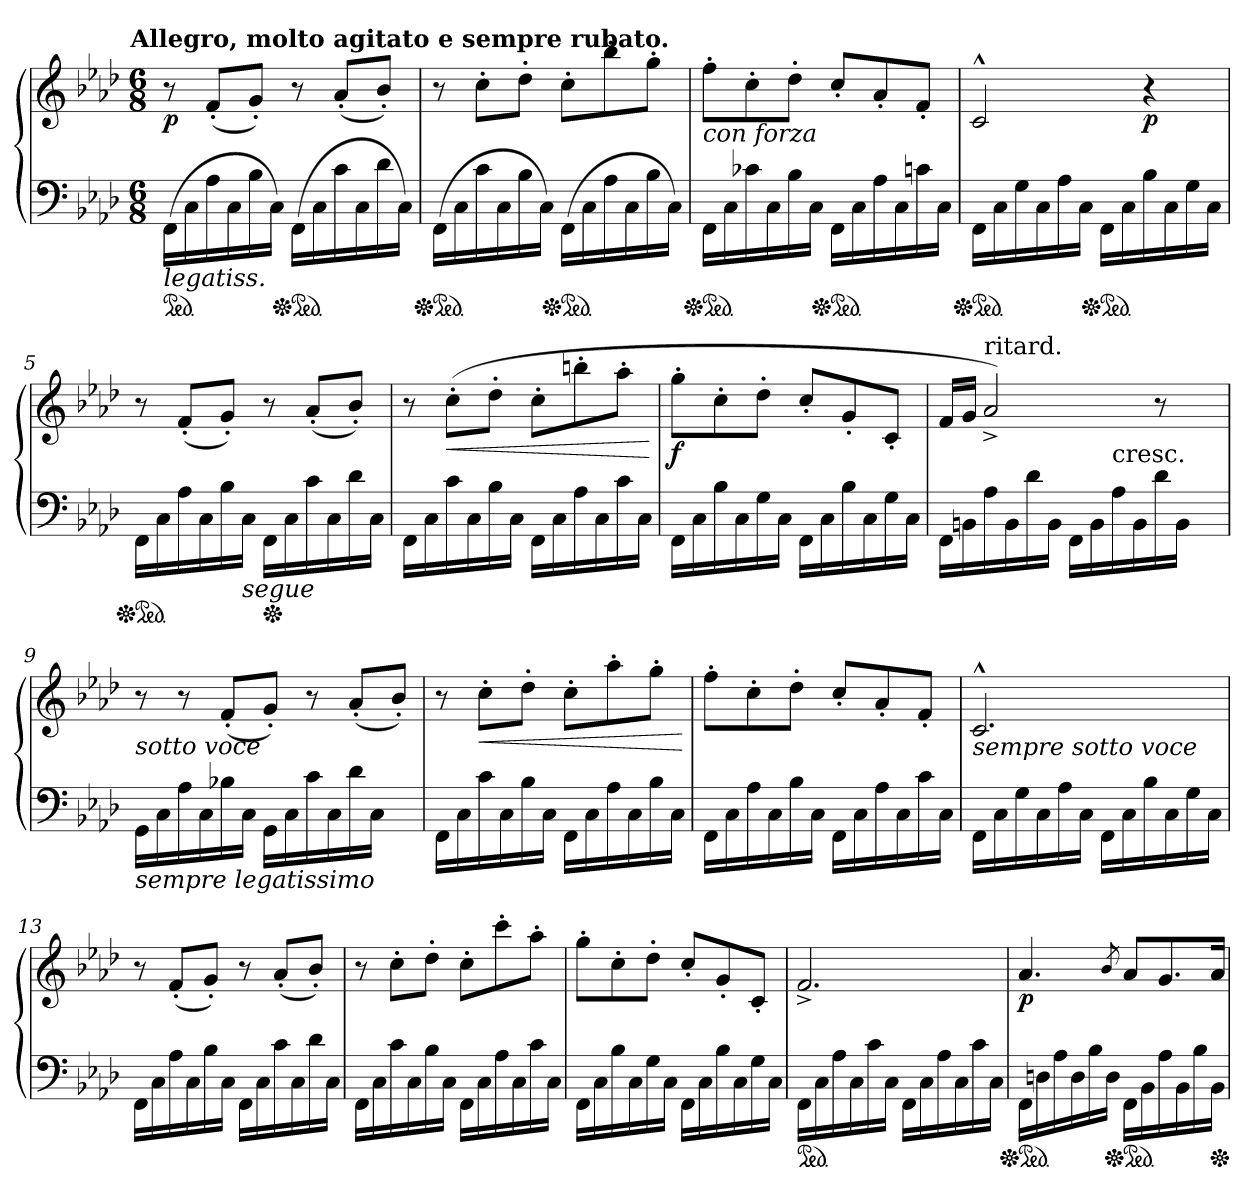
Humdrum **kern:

**kern	**kern	**dynam
*part1	*part1	*part1
*staff2	*staff1	*staff1/2
*clefF4	*clefG2	*
*k[b-e-a-d-]	*k[b-e-a-d-]	*
*f:	*f:	*
!!LO:TX:omd:t=Allegro, molto agitato e sempre rubato.
*M6/8	*M6/8	*
*MM144	*MM144	*
*ped	*	*
=1	=1	=1
!LO:TX:b:i:t=legatiss.	!	!
!	!	!LO:DY:b
(>16FF\LL	8r	p
16C\	.	.
16A-\	(<8f'</L	.
16C\	.	.
16B-\	8g'</J)	.
16C\JJ)	.	.
*Xped	*	*
*ped	*	*
(>16FF\LL	8r	.
16C\	.	.
16c\	(<8a-'</L	.
16C\	.	.
16d-\	8b-'</J)	.
16C\JJ)	.	.
=2	=2	=2
*Xped	*	*
*ped	*	*
!	!	!LO:DY:b
(16FF\LL	8r	cresc.
16C\	.	.
16c\	8cc'>\L	.
16C\	.	.
16B-\	8dd-'>\J	.
16C\JJ)	.	.
*Xped	*	*
*ped	*	*
(16FF\LL	8cc'>\L	.
16C\	.	.
16A-\	8bb-'>\	.
16C\	.	.
16B-\	8gg'>\J	.
16C\JJ)	.	.
=3	=3	=3
*Xped	*	*
*ped	*	*
!	!LO:TX:b:i:t=con forza	!
16FF\LL	8ff'>\L	.
16C\	.	.
16c-\	8cc'>\	.
16C\	.	.
16B-\	8dd-'>\J	.
16C\JJ	.	.
*Xped	*	*
*ped	*	*
16FF\LL	8cc'>/L	.
16C\	.	.
16A-\	8a-'>/	.
16C\	.	.
16c\	8f'>/J	.
16C\JJ	.	.
=4	=4	=4
*Xped	*	*
*ped	*	*
16FF\LL	2c^^>/	.
16C\	.	.
16G\	.	.
16C\	.	.
16A-\	.	.
16C\JJ	.	.
*Xped	*	*
*ped	*	*
16FF\LL	.	.
16C\	.	.
!	!	!LO:DY:b
16B-\	4r	p
16C\	.	.
16G\	.	.
16C\JJ	.	.
=5	=5	=5
*Xped	*	*
*ped	*	*
16FF\LL	8r	.
16C\	.	.
16A-\	(8f'</L	.
16C\	.	.
16B-\	8g'</J)	.
!LO:TX:b:i:t=segue	!	!
16C\JJ	.	.
*Xped	*	*
16FF\LL	8r	.
16C\	.	.
16c\	(8a-'</L	.
16C\	.	.
16d-\	8b-'</J)	.
16C\JJ	.	.
=6	=6	=6
16FF\LL	8r	.
16C\	.	.
!	!	!LO:HP:b
16c\	(>8cc'>\L	<
16C\	.	.
16B-\	8dd-'>\J	.
16C\JJ	.	.
16FF\LL	8cc'>\L	.
16C\	.	.
16A-\	8bb'>\	.
16C\	.	.
16c\	8aa-'>\J	.
16C\JJ	.	.
.	.	[
=7	=7	=7
!	!	!LO:DY:b
16FF\LL	8gg'>\L	f
16C\	.	.
16B-\	8cc'>\	.
16C\	.	.
16G\	8dd-'>\J	.
16C\JJ	.	.
16FF\LL	8cc'</L	.
16C\	.	.
16B-\	8g'</	.
16C\	.	.
16G\	8c'</J	.
16C\JJ	.	.
=8	=8	=8
16FF\LL	16f/LL	.
16BBn\	16g/JJ	.
!	!LO:TX:a:t=ritard.	!
16A-\	2a-^>/)	.
16BB\	.	.
16d-\	.	.
16BB\JJ	.	.
16FF\LL	.	.
16BB\	.	.
!LO:TX:a:t=cresc.	!	!
16A-\	.	.
16BB\	.	.
16d-\	8r	.
16BB\JJ	.	.
8ryy	8ryy	.
=9	=9	=9
!	!LO:TX:b:i:t=sotto voce	!
!LO:TX:b:i:t=sempre legatissimo	!	!
16GG\LL	8r	.
16C\	.	.
16A-\	8r	.
16C\	.	.
16B-X\	(8f'</L	.
16C\JJ	.	.
16GG\LL	8g'</J)	.
16C\	.	.
16c\	8r	.
16C\	.	.
16d-\	(8a-'</L	.
16C\JJ	.	.
8ryy	8b-'</J)	.
=10	=10	=10
16FF\LL	8r	.
16C\	.	.
!	!	!LO:HP:b
16c\	8cc'>\L	<
16C\	.	.
16B-\	8dd-'>\J	.
16C\JJ	.	.
16FF\LL	8cc'>\L	.
16C\	.	.
16A-\	8aa-'>\	.
16C\	.	.
16B-\	8gg'>\J	.
16C\JJ	.	.
.	.	[
=11	=11	=11
16FF\LL	8ff'>\L	.
16C\	.	.
16A-\	8cc'>\	.
16C\	.	.
16B-\	8dd-'>\J	.
16C\JJ	.	.
16FF\LL	8cc'</L	.
16C\	.	.
16A-\	8a-'</	.
16C\	.	.
16c\	8f'</J	.
16C\JJ	.	.
=12	=12	=12
!	!LO:TX:b:i:t=sempre sotto voce	!
16FF\LL	2.c^^>/	.
16C\	.	.
16G\	.	.
16C\	.	.
16A-\	.	.
16C\JJ	.	.
16FF\LL	.	.
16C\	.	.
16B-\	.	.
16C\	.	.
16G\	.	.
16C\JJ	.	.
=13	=13	=13
16FF\LL	8r	.
16C\	.	.
16A-\	(8f'</L	.
16C\	.	.
16B-\	8g'</J)	.
16C\JJ	.	.
16FF\LL	8r	.
16C\	.	.
16c\	(8a-'</L	.
16C\	.	.
16d-\	8b-'</J)	.
16C\JJ	.	.
=14	=14	=14
16FF\LL	8r	.
16C\	.	.
16c\	8cc'>\L	.
16C\	.	.
16B-\	8dd-'>\J	.
16C\JJ	.	.
16FF\LL	8cc'>\L	.
16C\	.	.
16A-\	8ccc'>\	.
16C\	.	.
16c\	8aa-'>\J	.
16C\JJ	.	.
=15	=15	=15
16FF\LL	8gg'>\L	.
16C\	.	.
16B-\	8cc'>\	.
16C\	.	.
16G\	8dd-'>\J	.
16C\JJ	.	.
16FF\LL	8cc'>/L	.
16C\	.	.
16B-\	8g'>/	.
16C\	.	.
16G\	8c'>/J	.
16C\JJ	.	.
=16	=16	=16
*ped	*	*
16FF\LL	2.f^>/	.
16C\	.	.
16A-\	.	.
16C\	.	.
16c\	.	.
16C\JJ	.	.
16FF\LL	.	.
16C\	.	.
16A-\	.	.
16C\	.	.
16c\	.	.
16C\JJ	.	.
=17	=17	=17
*Xped	*	*
*ped	*	*
!	!	!LO:DY:b
16FF\LL	4.a-/	p
16Dn\	.	.
16A-\	.	.
16D\	.	.
16B-\	.	.
16D\JJ	.	.
.	8qb-/	.
*Xped	*	*
*ped	*	*
16FF\LL	8a-/L	.
16BB-\	.	.
16A-\	8.g/	.
16BB-\	.	.
16B-\	.	.
16BB-\JJ	16a-/Jk	.
*Xped	*	*
=	=	=
*-	*-	*-
